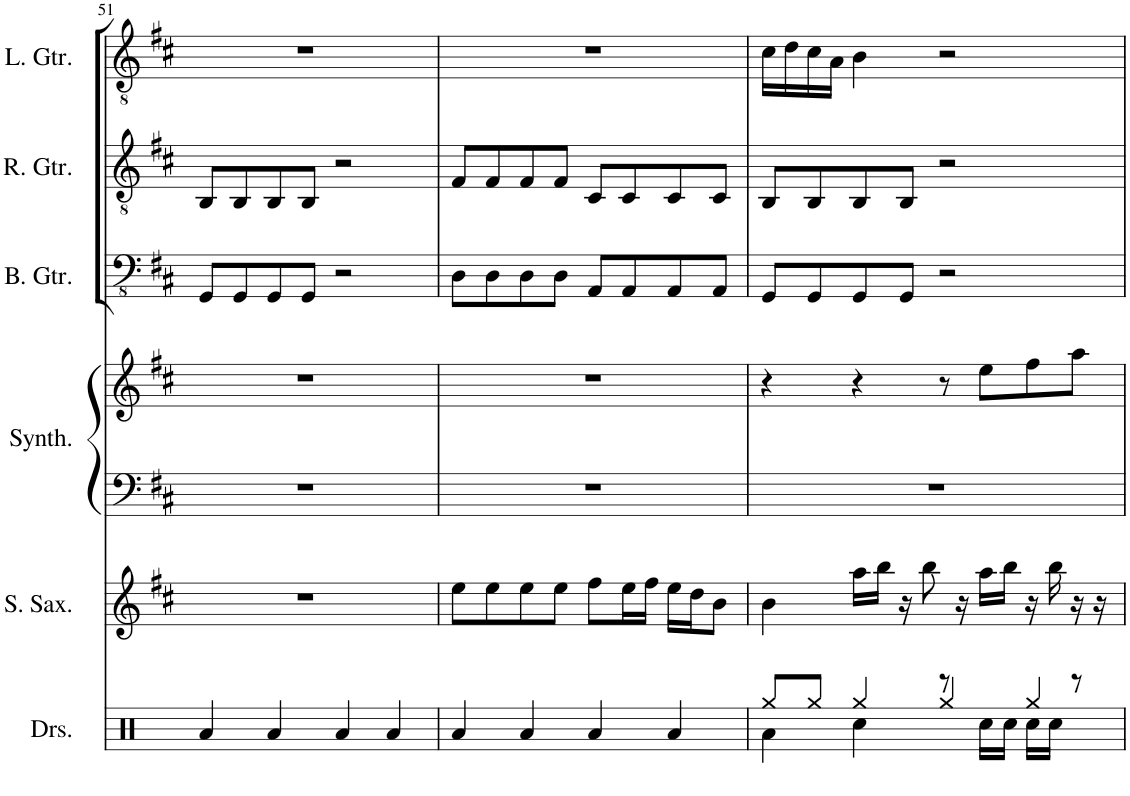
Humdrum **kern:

**kern	**kern	**kern	**kern	**kern	**kern	**kern
*part6	*part5	*part4	*part4	*part3	*part2	*part1
*staff7	*staff6	*staff5	*staff4	*staff3	*staff2	*staff1
*I"Drumset	*I"Soprano Saxophone	*I"Brightness Synthesiser	*	*I"Bass Guitar	*I"Rhythm Guitar	*I"Lead Guitar
*I'Drs.	*I'S. Sax.	*I'Synth.	*	*I'B. Gtr.	*I'R. Gtr.	*I'L. Gtr.
!!LO:PB:g=z
*clefX	*clefG2	*clefF4	*clefG2	*clefFv4	*clefGv2	*clefGv2
*	*ITrd1c2	*	*	*	*	*
*k[]	*k[f#c#]	*k[f#c#]	*k[f#c#]	*k[f#c#]	*k[f#c#]	*k[f#c#]
*M4/4	*M4/4	*M4/4	*M4/4	*M4/4	*M4/4	*M4/4
=51	=51	=51	=51	=51	=51	=51
4Ra/	1r	1r	1r	8GGG/L	8BB/L	1r
.	.	.	.	8GGG/	8BB/	.
4Ra/	.	.	.	8GGG/	8BB/	.
.	.	.	.	8GGG/J	8BB/J	.
4Ra/	.	.	.	2r	2r	.
4Ra/	.	.	.	.	.	.
=52	=52	=52	=52	=52	=52	=52
4Ra/	8ee\L	1r	1r	8DD\L	8F#/L	1r
.	8ee\	.	.	8DD\	8F#/	.
4Ra/	8ee\	.	.	8DD\	8F#/	.
.	8ee\J	.	.	8DD\J	8F#/J	.
4Ra/	8ff#\L	.	.	8AAA/L	8C#/L	.
.	16ee\L	.	.	8AAA/	8C#/	.
.	16ff#\JJ	.	.	.	.	.
4Ra/	16ee\LL	.	.	8AAA/	8C#/	.
.	16dd\J	.	.	.	.	.
.	8b\J	.	.	8AAA/J	8C#/J	.
=53	=53	=53	=53	=53	=53	=53
*^	*	*	*	*	*	*
4Ra\	8Rgg/L	4b\	1r	4r	8GGG/L	8BB/L	16c#\LL
.	.	.	.	.	.	.	16d\
.	8Rgg/J	.	.	.	8GGG/	8BB/	16c#\
.	.	.	.	.	.	.	16A\JJ
4Rcc\	4Rgg/	16aa\LL	.	4r	8GGG/	8BB/	4B\
.	.	16bb\JJ	.	.	.	.	.
.	.	16r	.	.	8GGG/J	8BB/J	.
.	.	8bb\	.	.	.	.	.
8r	4Rgg/	.	.	8r	2r	2r	2r
.	.	16r	.	.	.	.	.
16Rcc\LL	.	16aa\LL	.	8ee\L	.	.	.
16Rcc\JJ	.	16bb\JJ	.	.	.	.	.
16Rcc\LL	4Rgg/	16r	.	8ff#\	.	.	.
16Rcc\JJ	.	16bb\	.	.	.	.	.
8r	.	16r	.	8aa\J	.	.	.
.	.	16r	.	.	.	.	.
*v	*v	*	*	*	*	*	*
=	=	=	=	=	=	=
*-	*-	*-	*-	*-	*-	*-
